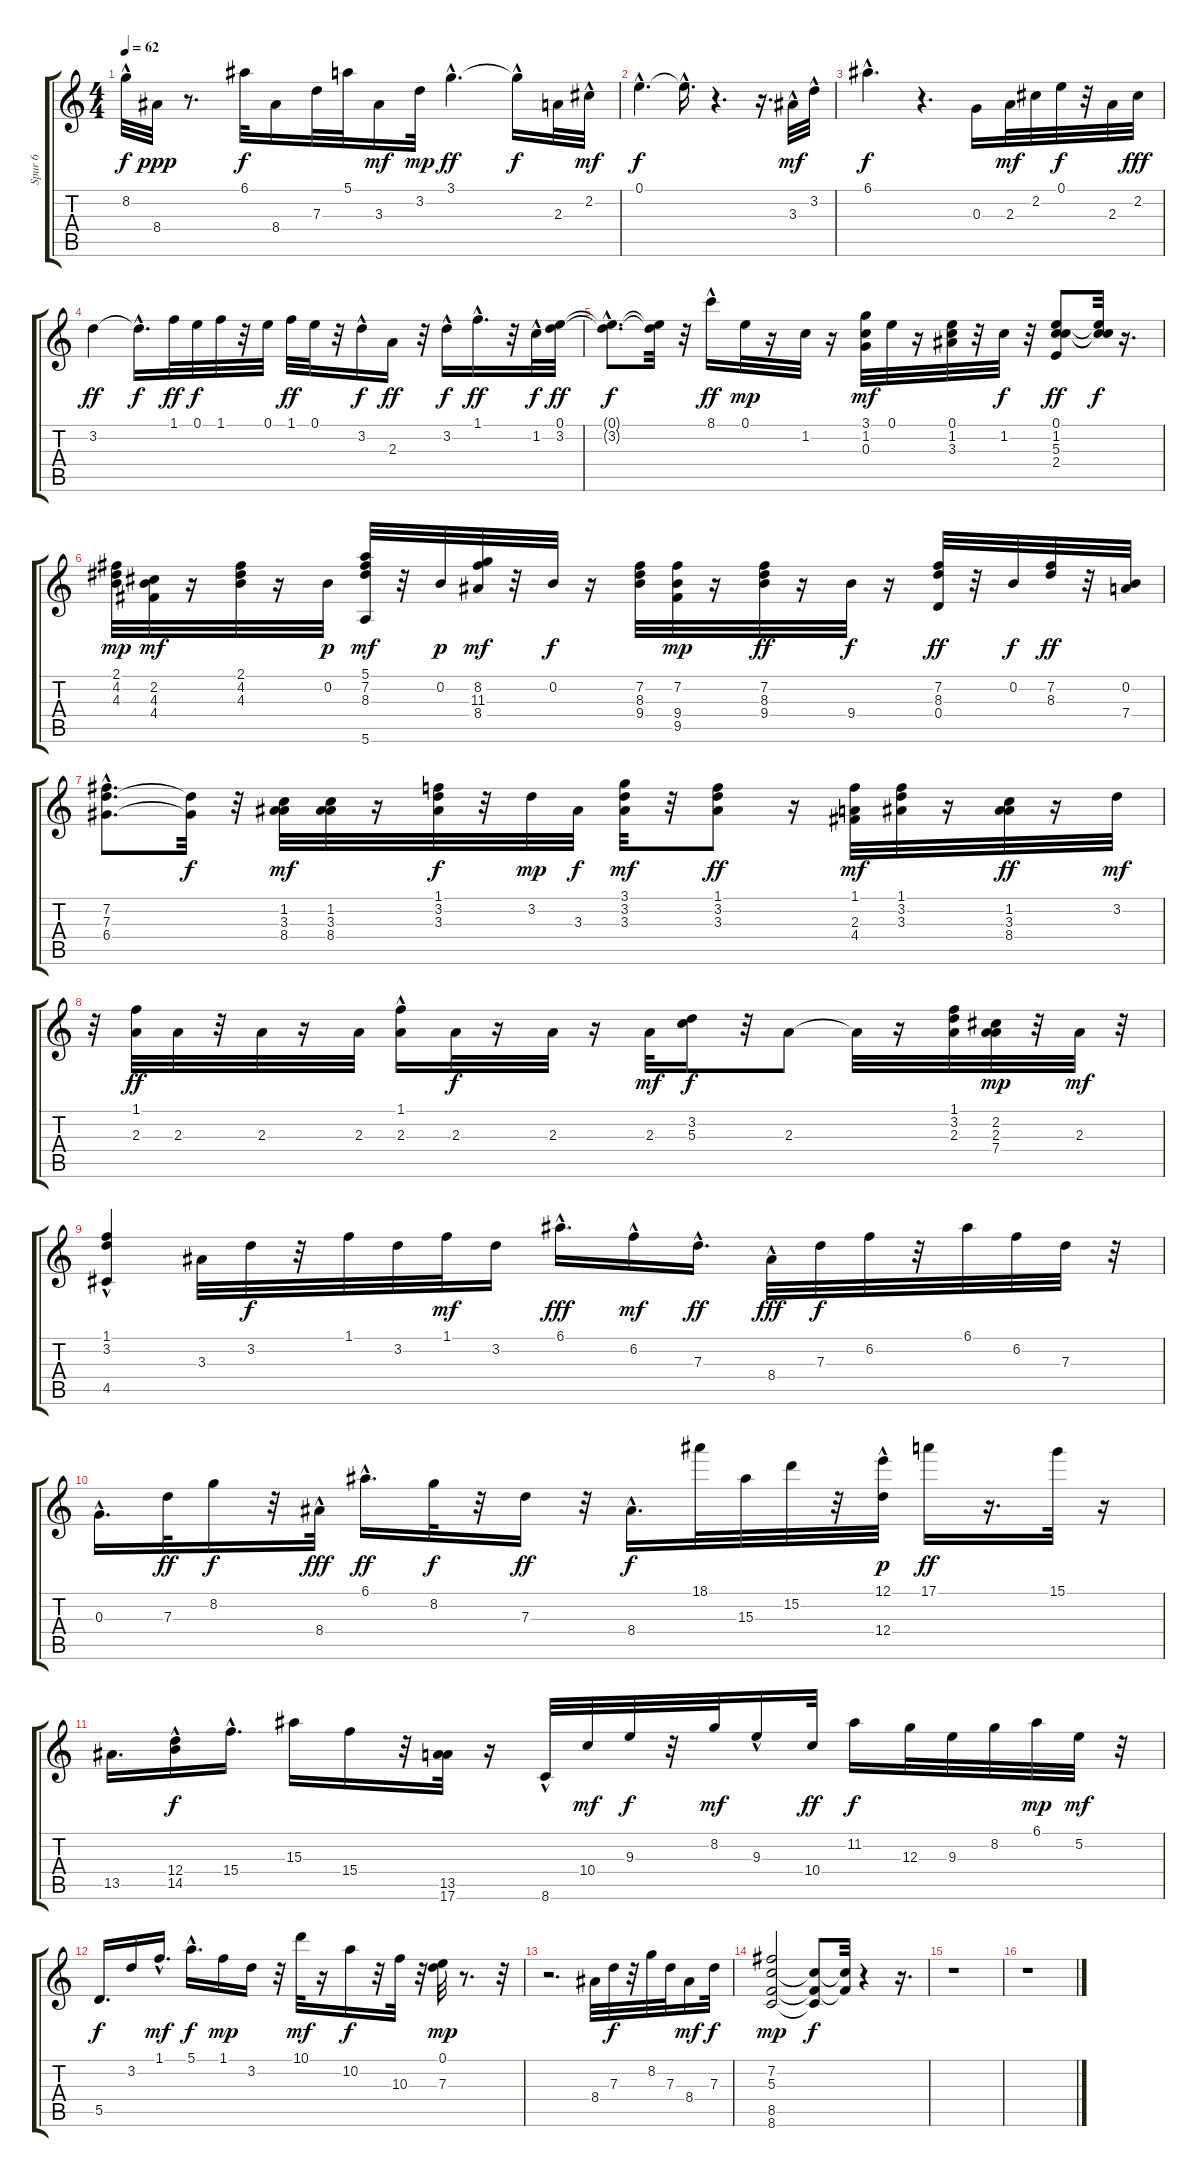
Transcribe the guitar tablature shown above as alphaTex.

\track ("Spur 6" "Spur 6") {instrument acousticguitarsteel}
\staff {score tabs}
\tuning (E4 B3 G3 D3 A2 E2) {hide}
\ts (4 4)
\tempo 62
\clef g2
\ks c
8.2{hac}.32{dy f} 8.4.32{dy ppp} r.8{d} 6.1.32{dy f} 8.4.16 7.3.32 5.1.32 3.3.16{dy mf} 3.2.32{dy mp} 3.1{hac}.4{d dy ff} 3.1{hac t}.16{dy f} 2.3.32 2.2{hac}.32{dy mf} |
0.1{hac}.4{d dy f} 0.1{hac t}.16{d} r.4{d} r.16{d} 3.3{hac}.32{dy mf} 3.2{hac}.32 |
6.1{hac}.4{d dy f} r.4{d} 0.3.16 2.3.32{dy mf} 2.2.32 0.1.32{dy f} r.32 2.3.32 2.2.32{dy fff} |
3.2.4{dy ff} 3.2{hac t}.16{d dy f} 1.1.32{dy ff} 0.1.32{dy f} 1.1.32 r.32 0.1.32 1.1.32{dy ff} 0.1.32 r.32 3.2{hac}.16{dy f} 2.3.16{dy ff} r.32 3.2{hac}.16{dy f} 1.1{hac}.16{d dy ff} r.32 1.2{hac}.32{dy f} (0.1 3.2).32{dy ff} |
(0.1{hac t} 3.2{hac t}).8{d dy f} (0.1{t} 3.2{t}).32 r.32 8.1{hac}.16{dy ff} 0.1.32{dy mp} r.16 1.2.32 r.16 (3.1 1.2 0.3).32{dy mf} 0.1.32 r.16 (0.1 1.2 3.3).32 r.32 1.2.32{dy f} r.32 (0.1 1.2 5.3 2.4).8{dy ff} (0.1{t} 1.2{t} 5.3{t}).32{dy f} r.16{d} |
(2.1 4.2 4.3).32{dy mp} (2.2 4.3 4.4).32{dy mf} r.16 (2.1 4.2 4.3).32 r.16 0.2.32{dy p} (5.1 7.2 8.3 5.6).32{dy mf} r.32 0.2.32{dy p} (8.2 11.3 8.4).32{dy mf} r.32 0.2.32{dy f} r.16 (7.2 8.3 9.4).32 (7.2 9.4 9.5).32{dy mp} r.16 (7.2 8.3 9.4).32{dy ff} r.16 9.4.32{dy f} r.16 (7.2 8.3 0.4).32{dy ff} r.32 0.2.32{dy f} (7.2 8.3).32{dy ff} r.32 (0.2 7.4).32 |
(7.2 7.3{hac} 6.4{hac}).8{d} (7.3{t} 6.4{t}).32{dy f} r.32 (1.2 3.3 8.4).32{dy mf} (1.2 3.3 8.4).32 r.16 (1.1 3.2 3.3).32{dy f} r.32 3.2.32{dy mp} 3.3.32{dy f} (3.1 3.2 3.3).32{dy mf} r.32 (1.1 3.2 3.3).8{dy ff} r.16 (1.1 2.3 4.4).32{dy mf} (1.1 3.2 3.3).32 r.16 (1.2 3.3 8.4).32{dy ff} r.16 3.2.32{dy mf} |
r.32 (1.1 2.3).32{dy ff} 2.3.32 r.32 2.3.32 r.16 2.3.32 (1.1{hac} 2.3{hac}).16 2.3.32{dy f} r.16 2.3.32 r.16 2.3.32{dy mf} (3.2 5.3).16{dy f} r.32 2.3.8 2.3{t}.32 r.16 (1.1 3.2 2.3).32 (2.2 2.3 7.4).32{dy mp} r.32 2.3.32{dy mf} r.32 |
(1.1 3.2 4.5{hac}).4 3.3.32 3.2.32{dy f} r.32 1.1.32 3.2.32 1.1.32{dy mf} 3.2.16 6.1{hac}.16{d dy fff} 6.2{hac}.16{dy mf} 7.3{hac}.16{d dy ff} 8.4{hac}.32{dy fff} 7.3.32{dy f} 6.2.32 r.32 6.1.32 6.2.32 7.3.32 r.32 |
0.3{hac}.16{d} 7.3.32{dy ff} 8.2.16{dy f} r.32 8.4{hac}.32{dy fff} 6.1{hac}.16{d dy ff} 8.2.32{dy f} r.32 7.3.16{dy ff} r.32 8.4{hac}.16{d dy f} 18.1.32 15.3.32 15.2.32 r.32 (12.1 12.4{hac}).32{dy p} 17.1.16{dy ff} r.16{d} 15.1.32 r.16 |
13.5.16{d} (12.4{hac} 14.5).16{dy f} 15.4{hac}.16{d} 15.3.16 15.4.16 r.32 (13.5 17.6).32 r.16 8.6{hac}.32 10.4.32{dy mf} 9.3.32{dy f} r.32 8.2.32{dy mf} 9.3{hac}.16 10.4.32{dy ff} 11.2.16{dy f} 12.3.32 9.3.32 8.2.32 6.1.32{dy mp} 5.2.32{dy mf} r.32 |
5.5.16{d dy f} 3.2.16 1.1{hac}.16{d dy mf} 5.1{hac}.16{d dy f} 1.1.16{dy mp} 3.2.16 r.32 10.1.32{dy mf} r.16 10.2.16{dy f} r.32 10.3.32 r.32 (0.1 7.3).32{dy mp} r.8{d} r.32 |
r.2{d} 8.4.32 7.3.32{dy f} r.32 8.2.32 7.3.32 8.4.16{dy mf} 7.3.32{dy f} |
(7.2 5.3 8.5 8.6).2{dy mp} (5.3{t} 8.5{t} 8.6{t}).8{dy f} (5.3{t} 8.5{t}).32 r.4 r.16{d} |
r.1 |
r.1
